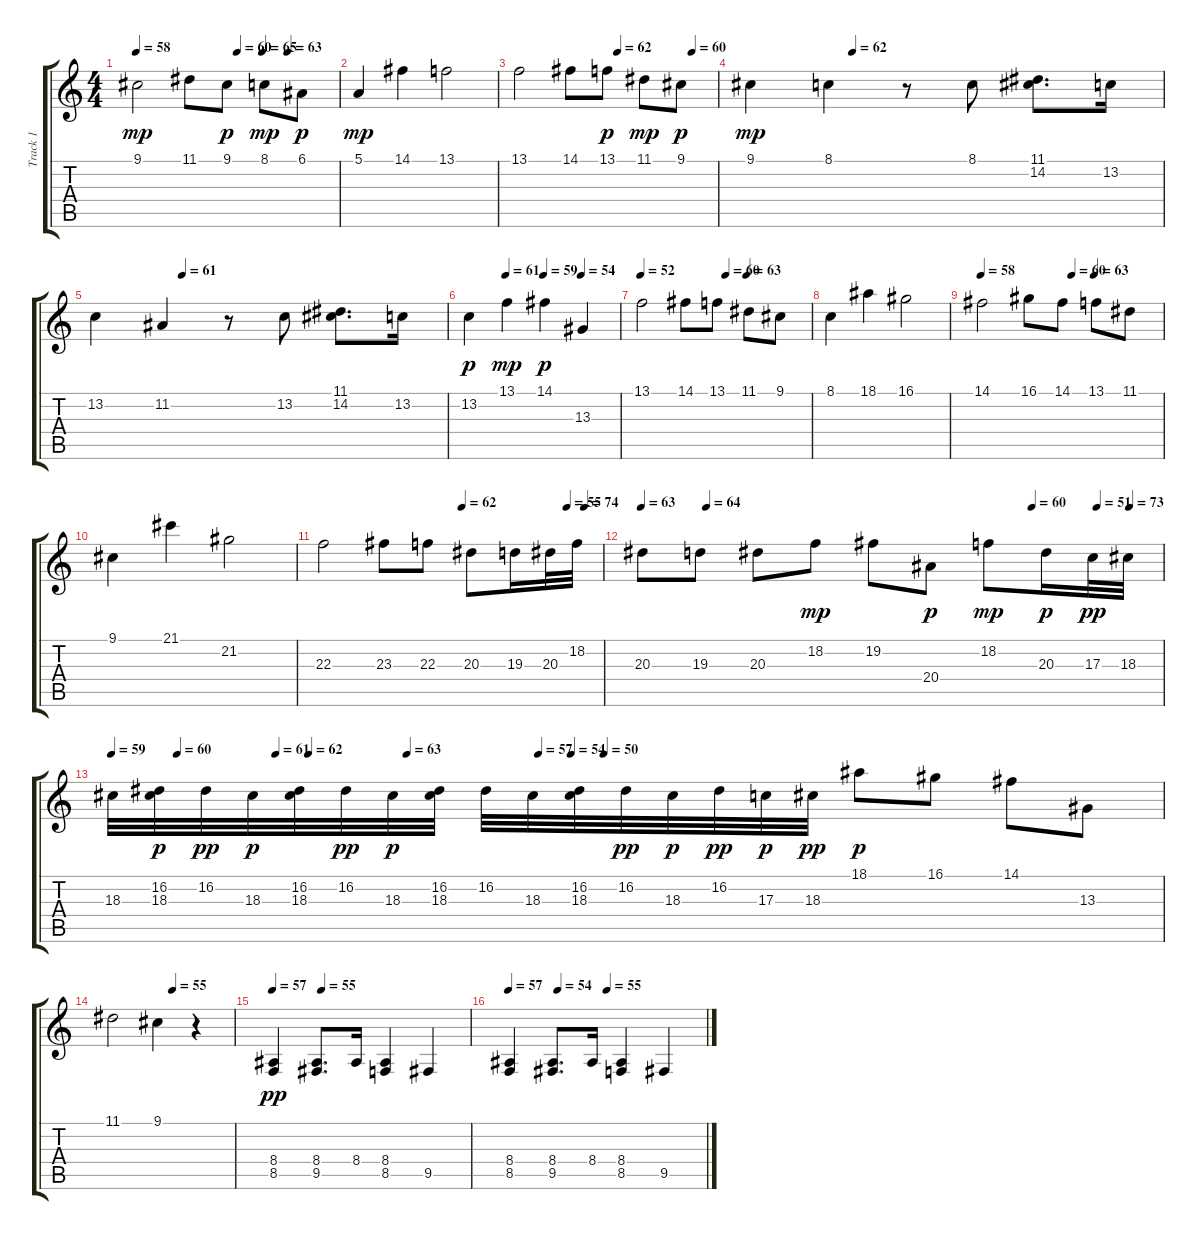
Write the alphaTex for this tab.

\track ("Track 1" "Track 1") {instrument acousticgrandpiano}
\staff {score tabs}
\tuning (E4 B3 G3 D3 A2 E2) {hide}
\ts (4 4)
\tempo 58
\tempo (60 0.5)
\tempo (65 0.625)
\tempo (63 0.75)
\clef g2
\ks c
9.1.2{dy mp} 11.1.8 9.1.8{dy p} 8.1.8{dy mp} 6.1.8{dy p} |
5.1.4{dy mp} 14.1.4 13.1.2 |
\tempo (62 0.5)
\tempo (60 0.875)
13.1.2 14.1.8 13.1.8{dy p} 11.1.8{dy mp} 9.1.8{dy p} |
\tempo (62 0.25)
9.1.4{dy mp} 8.1.4 r.8 8.1.8 (11.1 14.2).8{d} 13.2.16 |
\tempo (61 0.25)
13.2.4 11.2.4 r.8 13.2.8 (11.1 14.2).8{d} 13.2.16 |
\tempo (61 0.25)
\tempo (59 0.5)
\tempo (54 0.75)
13.2.4{dy p} 13.1.4{dy mp} 14.1.4{dy p} 13.3.4 |
\tempo 52
\tempo (60 0.5)
\tempo (63 0.625)
13.1.2 14.1.8 13.1.8 11.1.8 9.1.8 |
8.1.4 18.1.4 16.1.2 |
\tempo 58
\tempo (60 0.5)
\tempo (63 0.625)
14.1.2 16.1.8 14.1.8 13.1.8 11.1.8 |
9.1.4 21.1.4 21.2.2 |
\tempo (62 0.5)
\tempo (55 0.875)
\tempo (74 0.9375)
22.3.2 23.3.8 22.3.8 20.3.8 19.3.16 20.3.32 18.2.32 |
\tempo 63
\tempo (64 0.125)
\tempo (60 0.75)
\tempo (51 0.875)
\tempo (73 0.9375)
20.3.8 19.3.8 20.3.8 18.2.8{dy mp} 19.2.8 20.4.8{dy p} 18.2.8{dy mp} 20.3.16{dy p} 17.3.32{dy pp} 18.3.32 |
\tempo 59
\tempo (60 0.0625)
\tempo (61 0.15625)
\tempo (62 0.1875)
\tempo (63 0.28125)
\tempo (57 0.40625)
\tempo (54 0.4375)
\tempo (50 0.46875)
18.3.32 (16.2 18.3).32{dy p} 16.2.32{dy pp} 18.3.32{dy p} (16.2 18.3).32 16.2.32{dy pp} 18.3.32{dy p} (16.2 18.3).32 16.2.32 18.3.32 (16.2 18.3).32 16.2.32{dy pp} 18.3.32{dy p} 16.2.32{dy pp} 17.3.32{dy p} 18.3.32{dy pp} 18.1.8{dy p} 16.1.8 14.1.8 13.3.8 |
\tempo (55 0.5)
11.1.2 9.1.4 r.4 |
\tempo 57
\tempo (55 0.25)
(8.4 8.5).4{dy pp} (8.4 9.5).8{d} 8.4.16 (8.4 8.5).4 9.5.4 |
\tempo 57
\tempo (54 0.25)
\tempo (55 0.5)
(8.4 8.5).4 (8.4 9.5).8{d} 8.4.16 (8.4 8.5).4 9.5.4
